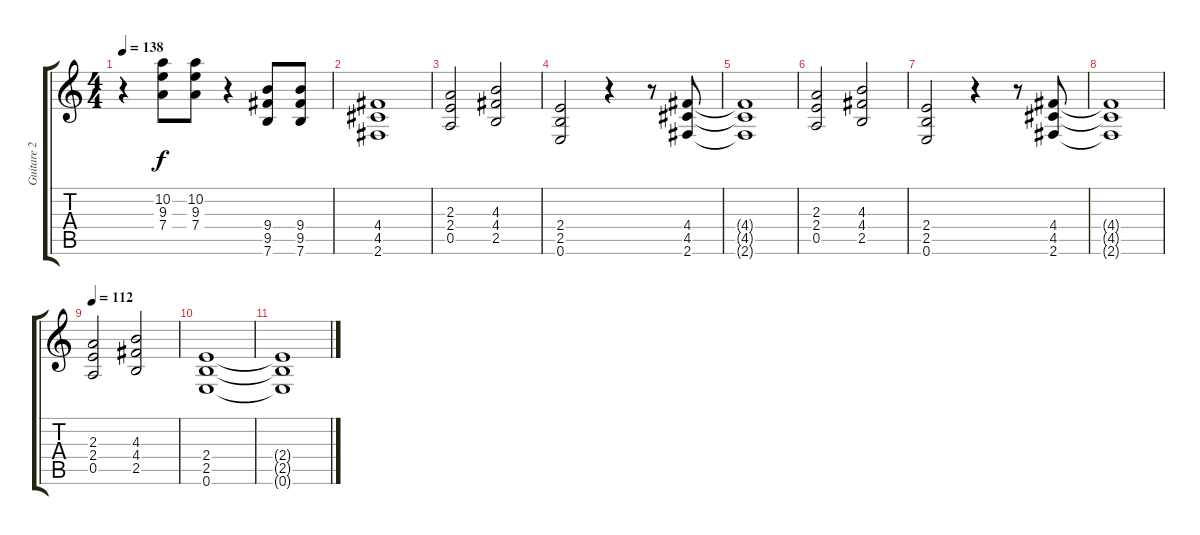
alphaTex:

\track ("Guitare 2" "Guitare 2") {instrument distortionguitar}
\staff {score tabs}
\tuning (E4 B3 G3 D3 A2 E2) {hide}
\ts (4 4)
\tempo 138
\clef g2
\ks c
r.4{dy f} (10.2 9.3 7.4).8 (10.2 9.3 7.4).8 r.4 (9.4 9.5 7.6).8 (9.4 9.5 7.6).8 |
(4.4 4.5 2.6).1 |
(2.3 2.4 0.5).2 (4.3 4.4 2.5).2 |
(2.4 2.5 0.6).2 r.4 r.8 (4.4 4.5 2.6).8 |
(4.4{t} 4.5{t} 2.6{t}).1 |
(2.3 2.4 0.5).2 (4.3 4.4 2.5).2 |
(2.4 2.5 0.6).2 r.4 r.8 (4.4 4.5 2.6).8 |
(4.4{t} 4.5{t} 2.6{t}).1 |
\tempo 112
(2.3 2.4 0.5).2 (4.3 4.4 2.5).2 |
(2.4 2.5 0.6).1 |
(2.4{t} 2.5{t} 0.6{t}).1
